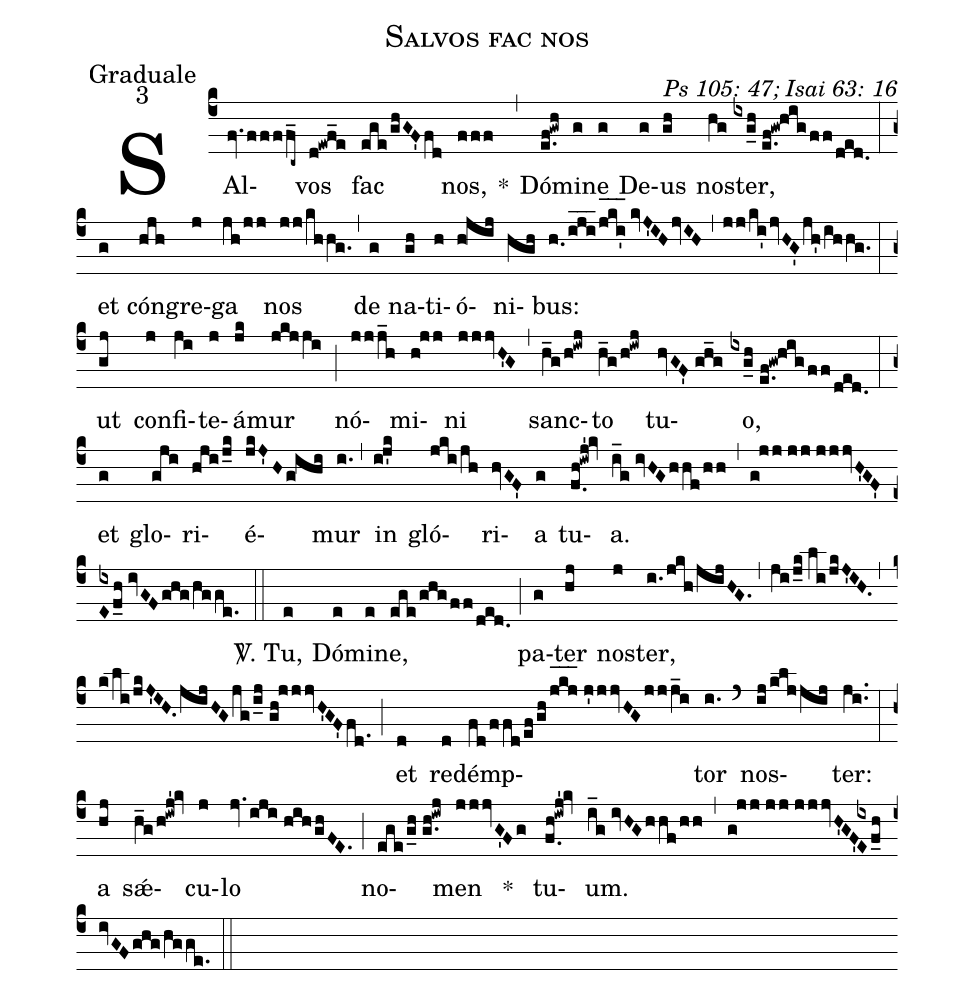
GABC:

name: Salvos fac nos;
office-part: Graduale;
mode: 3;
commentary: Ps 105: 47; Isai 63: 16;
%%
(c4) SAl(fv.ffff_c~)vos(d!ewf_e) fac(ege/ghGF'fd) nos,(fff) *(,) Dó(e.f!gwh)mi(g)ne(g) De(g)us(gh) nos(hg)ter,(ixg_h//e.f!gw!higff/ded.) (:)
et(g) cón(hjh)gre(j)ga(jh/jj) nos(jj/khhg.) (,) de(g) na(gh)ti(h)ó(h!jij)ni(hgh)bus:(h.0/i_j_i_2/j_[hl:1]k_[hl:1]i'_[hl:1]//kvJ'IHjvIH) (,) (jj/ki'jvHG'jh'/ihhg.) (:)
ut(gj) con(j)fi(ji)te(j)á(jk)mur(jkjji) (;) nó(jjj_h)mi(h!jj)ni(jjjvH'G) (,) sanc(h_g/h!iwj)to(h_g/h!iwj) tu(hvGF'//gh_g)o,(ixg_h//e.f!gw!higff/ded.) (:)
et(g) glo(gji)ri(hji/j_k)é(jkJ'Hg!ihi)mur(i.) (,) in(ij'k) gló(jki/jh)ri(hvGF')a(g) tu(f.0h!iwj'!kv)a.(i_g//ivHGhhf/hh) (,) (g!jj//jj//jjjvH'GF'/[-0.5]{ix}E0f_h//ivGFghg/hgge.) (::)
<sp>V/</sp>. Tu,(e) Dó(e)mi(e)ne,(ege/ghgff/ded.) (;) pa(g)ter(hj) nos(j)ter,(i./jkh/jijHG.) (,) (ji/j_k//li/jkJ'IH.) (,) (k/li/jkJ'IH.jijHGjg/i_j//gh!jjjvH'GF'fd.) (;) et(d) red(d)émp(fd/ffd/ef/gh/j_[hl:1]k_[hl:1]j_[hl:1]//j'jjvHGjjj_i)tor(i.) (`) nos(ij/kljjij)ter:(ji..) (:)
a(hj) sǽ(h_g/h!iwj'!kv)cu(j)lo(jv.iji//hihghFE.) (;) no(ege/g_h//g.h!iwj)men(jjjvG'Fg) *()
tu(f.0h!iwj'!kv)um.(i_g//ivHGhhf/hh) (,) (g!jj//jj//jjjvH'GF'/[-0.5]{ix}E0f_h//ivGFghg/hgge.) (::)
